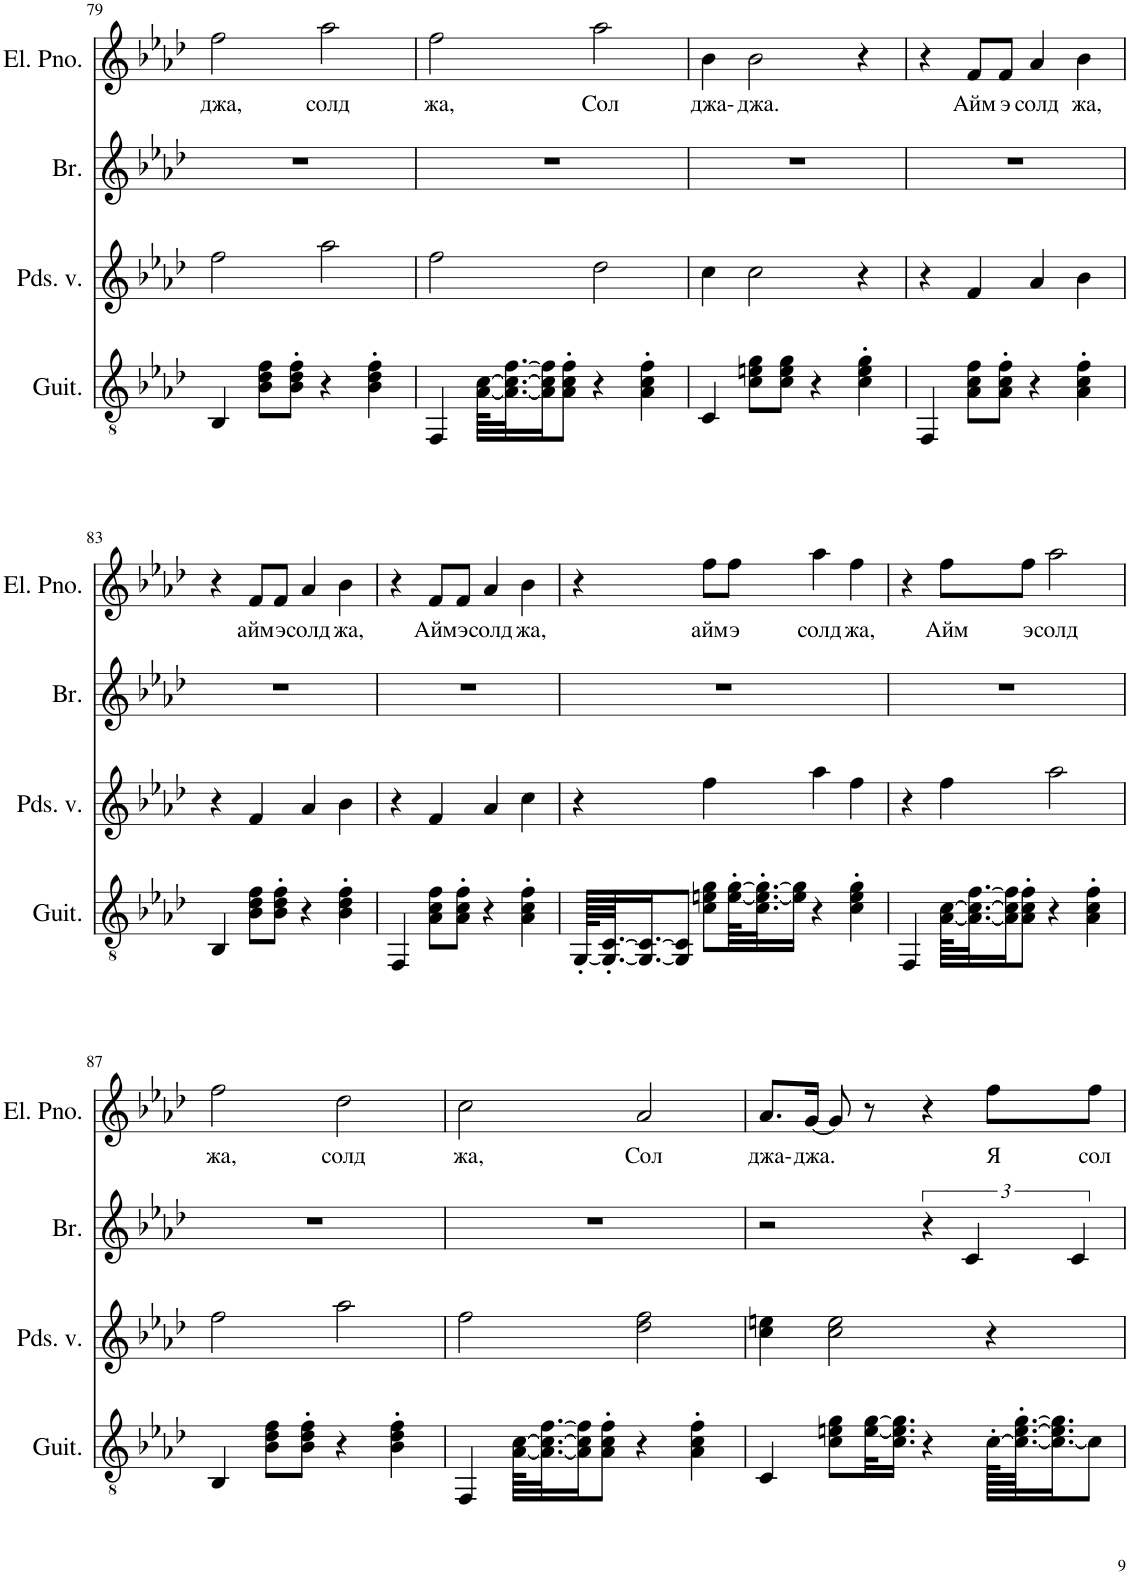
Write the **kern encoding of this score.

**kern	**kern	**kern	**kern	**text
*part4	*part3	*part2	*part1	*part1
*staff4	*staff3	*staff2	*staff1	*staff1
*I"Acoustic Guitar, Гитара ак	*I"Pardessus de viole, violin	*I"Brass, brass section	*I"Electric Piano, Мелодия	*
*I'Guit.	*I'Pds. v.	*I'Br.	*I'El. Pno.	*
!!LO:PB:g=z
*clefGv2	*clefG2	*clefG2	*clefG2	*
*k[b-e-a-d-]	*k[b-e-a-d-]	*k[b-e-a-d-]	*k[b-e-a-d-]	*
*M4/4	*M4/4	*M4/4	*M4/4	*
=79	=79	=79	=79	=79
!	!	!	!	!LO:LY:b
4BB-/	2ff\	1r	2ff\	джа,
8B-\ 8d-\ 8f\L	.	.	.	.
8B-\' 8d-\' 8f\'J	.	.	.	.
!	!	!	!	!LO:LY:b
4r	2aa-\	.	2aa-\	солд
4B-\' 4d-\' 4f\'	.	.	.	.
=80	=80	=80	=80	=80
!	!	!	!	!LO:LY:b
4FF/	2ff\	1r	2ff\	жа,
[64A-\ [64c\KLLL	.	.	.	.
32.A-\_ 32.c\_ [32.f\J	.	.	.	.
16A-\] 16c\] 16f\]J	.	.	.	.
8A-\' 8c\' 8f\'J	.	.	.	.
!	!	!	!	!LO:LY:b
4r	2dd-\	.	2aa-\	Сол
4A-\' 4c\' 4f\'	.	.	.	.
=81	=81	=81	=81	=81
!	!	!	!	!LO:LY:b
4C/	4cc\	1r	4b-\	джа-
!	!	!	!	!LO:LY:b
8c\ 8en\ 8g\L	2cc\	.	2b-\	джа.
8c\ 8e\ 8g\J	.	.	.	.
4r	.	.	.	.
4c\' 4e\' 4g\'	4r	.	4r	.
=82	=82	=82	=82	=82
4FF/	4r	1r	4r	.
!	!	!	!	!LO:LY:b
8A-\ 8c\ 8f\L	4f/	.	8f/L	Айм
!	!	!	!	!LO:LY:b
8A-\' 8c\' 8f\'J	.	.	8f/J	э
!	!	!	!	!LO:LY:b
4r	4a-/	.	4a-/	солд
!	!	!	!	!LO:LY:b
4A-\' 4c\' 4f\'	4b-\	.	4b-\	жа,
!!LO:LB:g=z
=83	=83	=83	=83	=83
4BB-/	4r	1r	4r	.
!	!	!	!	!LO:LY:b
8B-\ 8d-\ 8f\L	4f/	.	8f/L	айм
!	!	!	!	!LO:LY:b
8B-\' 8d-\' 8f\'J	.	.	8f/J	э
!	!	!	!	!LO:LY:b
4r	4a-/	.	4a-/	солд
!	!	!	!	!LO:LY:b
4B-\' 4d-\' 4f\'	4b-\	.	4b-\	жа,
=84	=84	=84	=84	=84
4FF/	4r	1r	4r	.
!	!	!	!	!LO:LY:b
8A-\ 8c\ 8f\L	4f/	.	8f/L	Айм
!	!	!	!	!LO:LY:b
8A-\' 8c\' 8f\'J	.	.	8f/J	э
!	!	!	!	!LO:LY:b
4r	4a-/	.	4a-/	солд
!	!	!	!	!LO:LY:b
4A-\' 4c\' 4f\'	4cc\	.	4b-\	жа,
=85	=85	=85	=85	=85
[128GG'/KLLLL	4r	1r	4r	.
64.GG/_' [64.C/'JJ	.	.	.	.
16.GG/_ 16.C/_J	.	.	.	.
8GG/] 8C/]J	.	.	.	.
!	!	!	!	!LO:LY:b
8c\ 8en\ 8g\L	4ff\	.	8ff\L	айм
!	!	!	!	!LO:LY:b
[64e\' [64g\'KLL	.	.	8ff\J	э
32.c\' 32.e\_' 32.g\_'J	.	.	.	.
16e\] 16g\]JJ	.	.	.	.
!	!	!	!	!LO:LY:b
4r	4aa-\	.	4aa-\	солд
!	!	!	!	!LO:LY:b
4c\' 4e\' 4g\'	4ff\	.	4ff\	жа,
=86	=86	=86	=86	=86
4FF/	4r	1r	4r	.
!	!	!	!	!LO:LY:b
[64A-\ [64c\KLLL	4ff\	.	8ff\L	Айм
32.A-\_ 32.c\_ [32.f\J	.	.	.	.
16A-\] 16c\] 16f\]J	.	.	.	.
!	!	!	!	!LO:LY:b
8A-\' 8c\' 8f\'J	.	.	8ff\J	э
!	!	!	!	!LO:LY:b
4r	2aa-\	.	2aa-\	солд
4A-\' 4c\' 4f\'	.	.	.	.
!!LO:LB:g=z
=87	=87	=87	=87	=87
!	!	!	!	!LO:LY:b
4BB-/	2ff\	1r	2ff\	жа,
8B-\ 8d-\ 8f\L	.	.	.	.
8B-\' 8d-\' 8f\'J	.	.	.	.
!	!	!	!	!LO:LY:b
4r	2aa-\	.	2dd-\	солд
4B-\' 4d-\' 4f\'	.	.	.	.
=88	=88	=88	=88	=88
!	!	!	!	!LO:LY:b
4FF/	2ff\	1r	2cc\	жа,
[64A-\ [64c\KLLL	.	.	.	.
32.A-\_ 32.c\_ [32.f\J	.	.	.	.
16A-\] 16c\] 16f\]J	.	.	.	.
8A-\' 8c\' 8f\'J	.	.	.	.
!	!	!	!	!LO:LY:b
4r	2dd-\ 2ff\	.	2a-/	Сол
4A-\' 4c\' 4f\'	.	.	.	.
=89	=89	=89	=89	=89
!	!	!	!	!LO:LY:b
4C/	4cc\ 4een\	2r	8.a-/L	джа-
!	!	!	!	!LO:LY:b
.	.	.	[16g/Jk	джа.
8c\ 8en\ 8g\L	2cc\ 2ee\	.	8g/]	.
[32e\ [32g\KL	.	.	8r	.
16.c\ 16.e\] 16.g\]JJ	.	.	.	.
4r	.	6r	4r	.
.	.	6c/	.	.
!	!	!	!	!LO:LY:b
[128c'\KLLLL	4r	.	8ff\L	Я
64.c\_' [64.e\' [64.g\'JJ	.	.	.	.
16.c\_ 16.e\] 16.g\]J	.	.	.	.
.	.	6c/	.	.
!	!	!	!	!LO:LY:b
8c\J]	.	.	8ff\J	сол
=	=	=	=	=
*-	*-	*-	*-	*-
